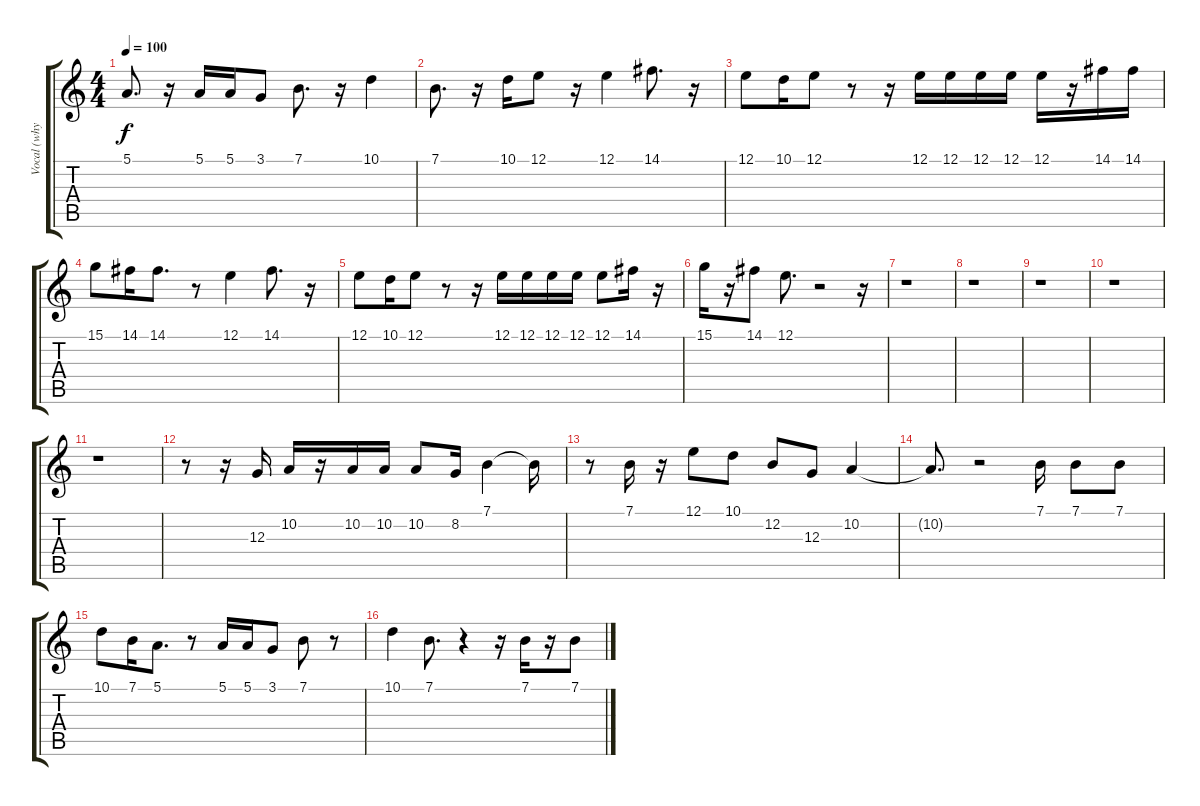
\track ("Vocal (why include this?)" "Vocal (why") {instrument panflute}
\staff {score tabs}
\tuning (E4 B3 G3 D3 A2 E2) {hide}
\ts (4 4)
\tempo 100
\clef g2
\ks c
5.1{t}.8{d dy f} r.16 5.1.16 5.1.16 3.1.8 7.1.8{d} r.16 10.1.4 |
7.1.8{d} r.16 10.1.16 12.1.8 r.16 12.1.4 14.1.8{d} r.16 |
12.1.8 10.1.16 12.1.8 r.8 r.16 12.1.16 12.1.16 12.1.16 12.1.16 12.1.16 r.16 14.1.16 14.1.16 |
15.1.8 14.1.16 14.1.8{d} r.8 12.1.4 14.1.8{d} r.16 |
12.1.8 10.1.16 12.1.8 r.8 r.16 12.1.16 12.1.16 12.1.16 12.1.16 12.1.8 14.1.16 r.16 |
15.1.16 r.16 14.1.8 12.1.8{d} r.2 r.16 |
r.1 |
r.1 |
r.1 |
r.1 |
r.1 |
r.8 r.16 12.3.16 10.2.16 r.16 10.2.16 10.2.16 10.2.8 8.2.16 7.1.4 7.1{t}.16 |
r.8 7.1.16 r.16 12.1.8 10.1.8 12.2.8 12.3.8 10.2.4 |
10.2{t}.8{d} r.2 7.1.16 7.1.8 7.1.8 |
10.1.8 7.1.16 5.1.8{d} r.8 5.1.16 5.1.16 3.1.8 7.1.8 r.8 |
10.1.4 7.1.8{d} r.4 r.16 7.1.16 r.16 7.1.8
